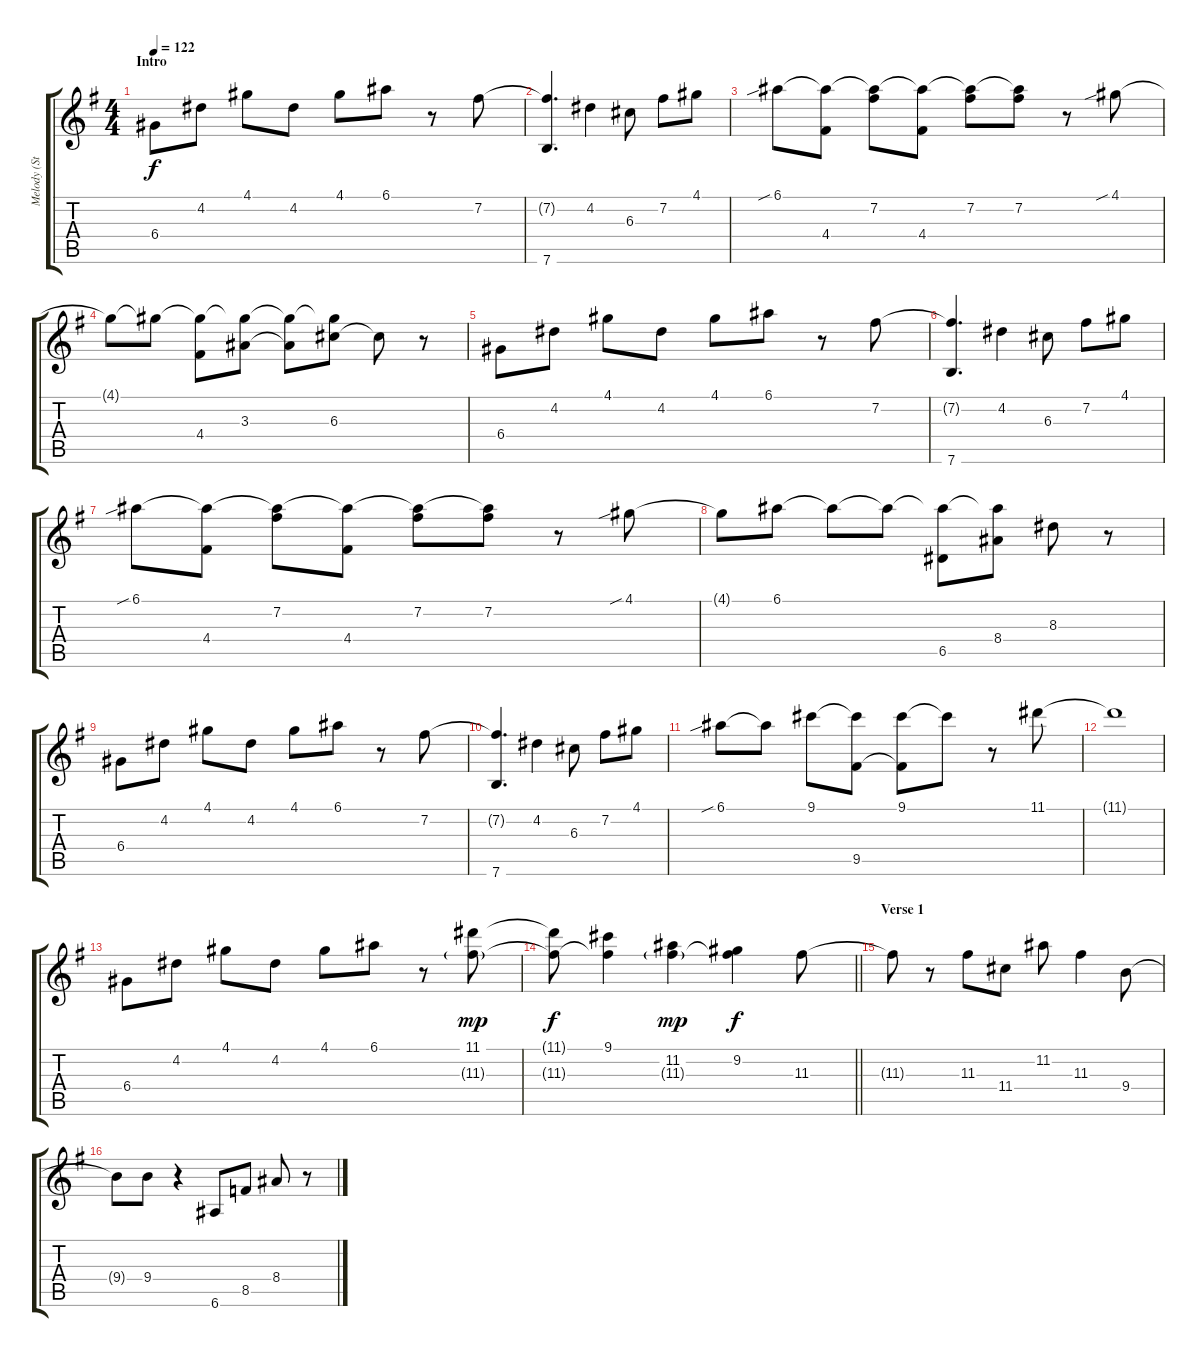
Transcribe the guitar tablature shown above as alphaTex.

\track ("Melody (Standard)" "Melody (St") {mute instrument electricguitarclean}
\staff {score tabs}
\tuning (E4 B3 G3 D3 A2 E2) {hide}
\ts (4 4)
\section ("" "Intro")
\tempo 122
\clef g2
\ks eminor
6.4.8{dy f instrument electricguitarclean} 4.2.8 4.1.8 4.2.8 4.1.8 6.1.8 r.8 7.2.8 |
(7.2{t} 7.6).4{d} 4.2.4 6.3.8 7.2.8 4.1.8 |
6.1{sib}.8 (6.1{t} 4.4).8 (6.1{t} 7.2).8 (6.1{t} 4.4).8 (6.1{t} 7.2).8 (6.1{t} 7.2).8 r.8 4.1{sib}.8 |
4.1{t}.8 4.1{t}.8 (4.1{t} 4.4).8 (4.1{t} 3.3).8 (4.1{t} 3.3{t}).8 (4.1{t} 6.3).8 6.3{t}.8 r.8 |
6.4.8 4.2.8 4.1.8 4.2.8 4.1.8 6.1.8 r.8 7.2.8 |
(7.2{t} 7.6).4{d} 4.2.4 6.3.8 7.2.8 4.1.8 |
6.1{sib}.8 (6.1{t} 4.4).8 (6.1{t} 7.2).8 (6.1{t} 4.4).8 (6.1{t} 7.2).8 (6.1{t} 7.2).8 r.8 4.1{sib}.8 |
4.1{t}.8 6.1.8 6.1{t}.8 6.1{t}.8 (6.1{t} 6.5).8 (6.1{t} 8.4).8 8.3.8 r.8 |
6.4.8 4.2.8 4.1.8 4.2.8 4.1.8 6.1.8 r.8 7.2.8 |
(7.2{t} 7.6).4{d} 4.2.4 6.3.8 7.2.8 4.1.8 |
6.1{sib}.8 6.1{t}.8 9.1.8 (9.1{t} 9.5).8 (9.1 9.5{t}).8 9.1{t}.8 r.8 11.1.8 |
11.1{t}.1 |
6.4.8 4.2.8 4.1.8 4.2.8 4.1.8 6.1.8 r.8 (11.1 11.3{g}).8{dy mp} |
\barLineRight lightlight
(11.1{t} 11.3{t}).8{dy f} (9.1 11.3{t}).4 (11.2 11.3{g}).4{dy mp} (9.2 11.3{t}).4{dy f} 11.3.8 |
\section ("" "Verse 1")
11.3{t}.8 r.8 11.3.8 11.4.8 11.2.8 11.3.4 9.4.8 |
9.4{t}.8 9.4.8 r.4 6.6.8 8.5.8 8.4.8 r.8
